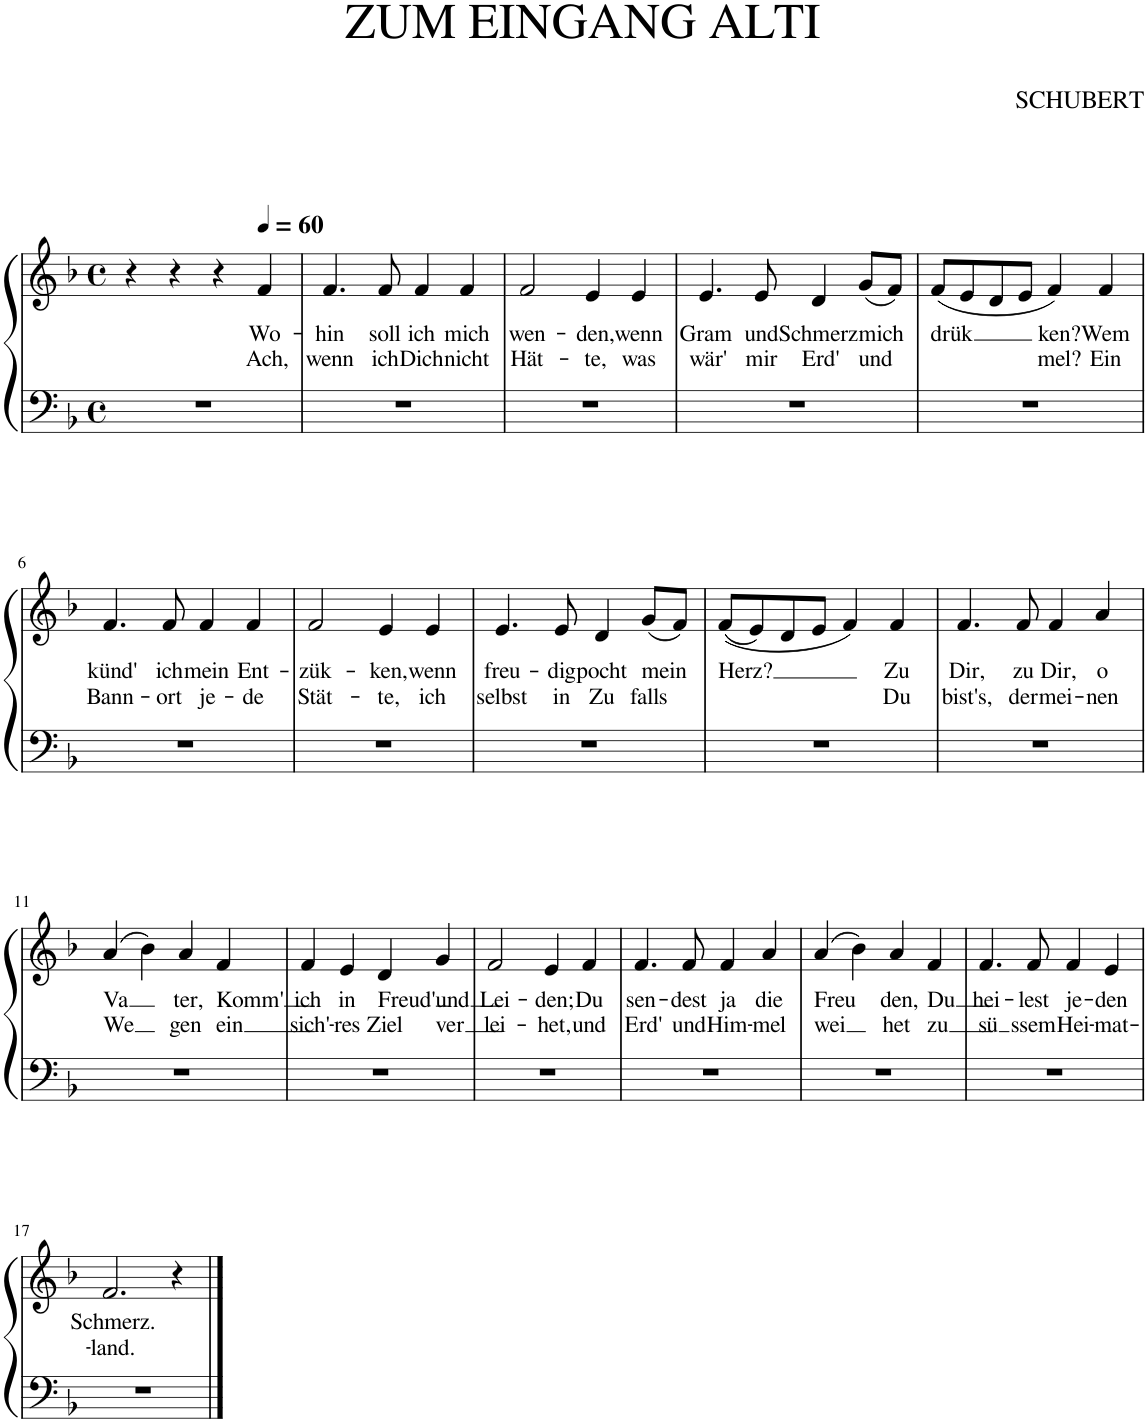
**kern	**kern	**text	**text
*part1	*part1	*part1	*part1
*staff2	*staff1	*staff1	*staff1
*I"Piano	*	*	*
*I'Pno.	*	*	*
*clefF4	*clefG2	*	*
*k[b-]	*k[b-]	*	*
*M4/4	*M4/4	*	*
*met(c)	*met(c)	*	*
=1	=1	=1	=1
1r	4r	.	.
.	4r	.	.
.	4r	.	.
*	*MM60	*	*
!	!	!LO:LY:b	!LO:LY:b
.	4f/	Wo-	Ach,
=2	=2	=2	=2
!	!	!LO:LY:b	!LO:LY:b
1r	4.f/	-hin	wenn
!	!	!LO:LY:b	!LO:LY:b
.	8f/	soll	ich
!	!	!LO:LY:b	!LO:LY:b
.	4f/	ich	Dich
!	!	!LO:LY:b	!LO:LY:b
.	4f/	mich	nicht
=3	=3	=3	=3
!	!	!LO:LY:b	!LO:LY:b
1r	2f/	wen-	Hät-
!	!	!LO:LY:b	!LO:LY:b
.	4e/	-den,	-te,
!	!	!LO:LY:b	!LO:LY:b
.	4e/	wenn	was
=4	=4	=4	=4
!	!	!LO:LY:b	!LO:LY:b
1r	4.e/	Gram	wär'
!	!	!LO:LY:b	!LO:LY:b
.	8e/	und	mir
!	!	!LO:LY:b	!LO:LY:b
.	4d/	Schmerz	Erd'
!	!	!LO:LY:b	!LO:LY:b
.	(8g/L	mich	und
.	8f/J)	.	.
=5	=5	=5	=5
!	!	!LO:LY:b	!
1r	(8f/L	drük	.
.	8e/	.	.
.	8d/	.	.
.	8e/J	.	.
!	!	!LO:LY:b	!LO:LY:b
.	4f/)	ken?	-mel?
!	!	!LO:LY:b	!LO:LY:b
.	4f/	Wem	Ein
!!LO:LB:g=z
=6	=6	=6	=6
!	!	!LO:LY:b	!LO:LY:b
1r	4.f/	künd'	Bann-
!	!	!LO:LY:b	!LO:LY:b
.	8f/	ich	-ort
!	!	!LO:LY:b	!LO:LY:b
.	4f/	mein	je-
!	!	!LO:LY:b	!LO:LY:b
.	4f/	Ent-	-de
=7	=7	=7	=7
!	!	!LO:LY:b	!LO:LY:b
1r	2f/	-zük-	Stät-
!	!	!LO:LY:b	!LO:LY:b
.	4e/	-ken,	-te,
!	!	!LO:LY:b	!LO:LY:b
.	4e/	wenn	ich
=8	=8	=8	=8
!	!	!LO:LY:b	!LO:LY:b
1r	4.e/	freu-	selbst
!	!	!LO:LY:b	!LO:LY:b
.	8e/	-dig	in
!	!	!LO:LY:b	!LO:LY:b
.	4d/	pocht	Zu
!	!	!LO:LY:b	!LO:LY:b
.	(8g/L	mein	falls
.	8f/J)	.	.
=9	=9	=9	=9
!	!	!LO:LY:b	!
1r	((8f/L	Herz?	.
.	8e/)	.	.
.	8d/	.	.
.	8e/J	.	.
.	4f/)	.	.
!	!	!LO:LY:b	!LO:LY:b
.	4f/	Zu	Du
=10	=10	=10	=10
!	!	!LO:LY:b	!LO:LY:b
1r	4.f/	Dir,	bist's,
!	!	!LO:LY:b	!LO:LY:b
.	8f/	zu	der
!	!	!LO:LY:b	!LO:LY:b
.	4f/	Dir,	mei-
!	!	!LO:LY:b	!LO:LY:b
.	4a/	o	-nen
!!LO:LB:g=z
=11	=11	=11	=11
!	!	!LO:LY:b	!LO:LY:b
1r	(4a/	Va	We
.	4b-\)	.	.
!	!	!LO:LY:b	!LO:LY:b
.	4a/	ter,	gen
!	!	!LO:LY:b	!LO:LY:b
.	4f/	Komm'	ein
=12	=12	=12	=12
!	!	!LO:LY:b	!LO:LY:b
1r	4f/	ich	sich'-
!	!	!LO:LY:b	!LO:LY:b
.	4e/	in	-res
!	!	!LO:LY:b	!LO:LY:b
.	4d/	Freud'	Ziel
!	!	!LO:LY:b	!LO:LY:b
.	4g/	und	ver
=13	=13	=13	=13
!	!	!LO:LY:b	!LO:LY:b
1r	2f/	Lei-	lei-
!	!	!LO:LY:b	!LO:LY:b
.	4e/	-den;	-het,
!	!	!LO:LY:b	!LO:LY:b
.	4f/	Du	und
=14	=14	=14	=14
!	!	!LO:LY:b	!LO:LY:b
1r	4.f/	sen-	Erd'
!	!	!LO:LY:b	!LO:LY:b
.	8f/	-dest	und
!	!	!LO:LY:b	!LO:LY:b
.	4f/	ja	Him-
!	!	!LO:LY:b	!LO:LY:b
.	4a/	die	-mel
=15	=15	=15	=15
!	!	!LO:LY:b	!LO:LY:b
1r	(4a/	Freu	wei
.	4b-\)	.	.
!	!	!LO:LY:b	!LO:LY:b
.	4a/	den,	het
!	!	!LO:LY:b	!LO:LY:b
.	4f/	Du	zu
=16	=16	=16	=16
!	!	!LO:LY:b	!LO:LY:b
1r	4.f/	hei-	sü
!	!	!LO:LY:b	!LO:LY:b
.	8f/	-lest	ssem
!	!	!LO:LY:b	!LO:LY:b
.	4f/	je-	Hei-
!	!	!LO:LY:b	!LO:LY:b
.	4e/	-den	-mat-
!!LO:LB:g=z
=17	=17	=17	=17
!	!	!LO:LY:b	!LO:LY:b
1r	2.f/	Schmerz.	-land.
.	4r	.	.
==	==	==	==
*-	*-	*-	*-
